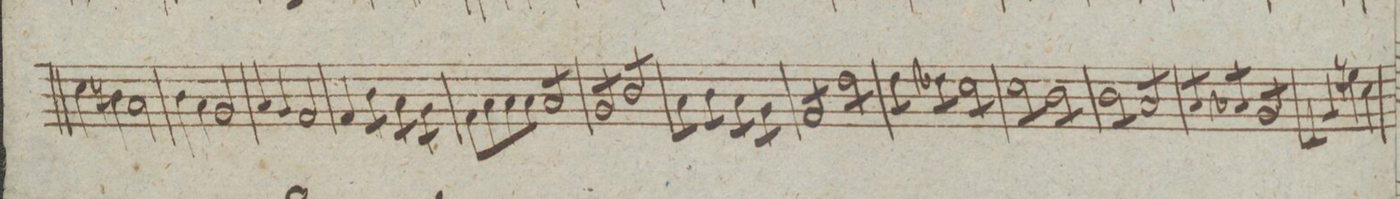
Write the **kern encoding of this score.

**kern	**dynam
*I"Alto Viola.	*
*clefC3	*
*k[]	*
*met(c|)	*
*M2/2	*
4d\	.
4cn\	.
2B\	.
=168	=168
4c\	.
4B\	.
2A/	.
=169	=169
4B/	.
4A/	.
2G/	.
=170	=170
4G/	.
*tremolo	*
8c\L	.
8c\J	.
8B\L	.
8B\J	.
8A\L	.
8A\J	.
*Xtremolo	*
=171	=171
8G\L	.
8B\	.
8B\	.
8B\J	.
*tremolo	*
8B/L	.
8B/	.
8B/	.
8B/J	.
=172	=172
8A/L	.
8A/	.
8A/	.
8A/J	.
8c/L	.
8c/	.
8c/	.
8c/J	.
=173	=173
8B\L	.
8B\J	.
8c\L	.
8c\J	.
8B\L	.
8B\J	.
8A\L	.
8A\J	.
=174	=174
8G/L	.
8G/	.
8G/	.
8G/J	.
8e\L	.
8e\	.
8e\	.
8e\J	.
=175	=175
8e\L	.
8e\J	.
8e-X\L	.
8e-X\J	.
8d\L	.
8d\	.
8d\	.
8d\J	.
=176	=176
8d\L	.
8d\	.
8d\	.
8d\J	.
8c\L	.
8c\	.
8c\	.
8c\J	.
=177	=177
8c\L	.
8c\	.
8c\	.
8c\J	.
8B/L	.
8B/	.
8B/	.
8B/J	.
=178	=178
8B/L	.
8B/J	.
8B-X/L	.
8B-X/J	.
8A/L	.
8A/	.
8A/	.
8A/J	.
*Xtremolo	*
=179	=179
4D/	.
4A/	.
4fn\	.
4d\	.
=180	=180
*-	*-
